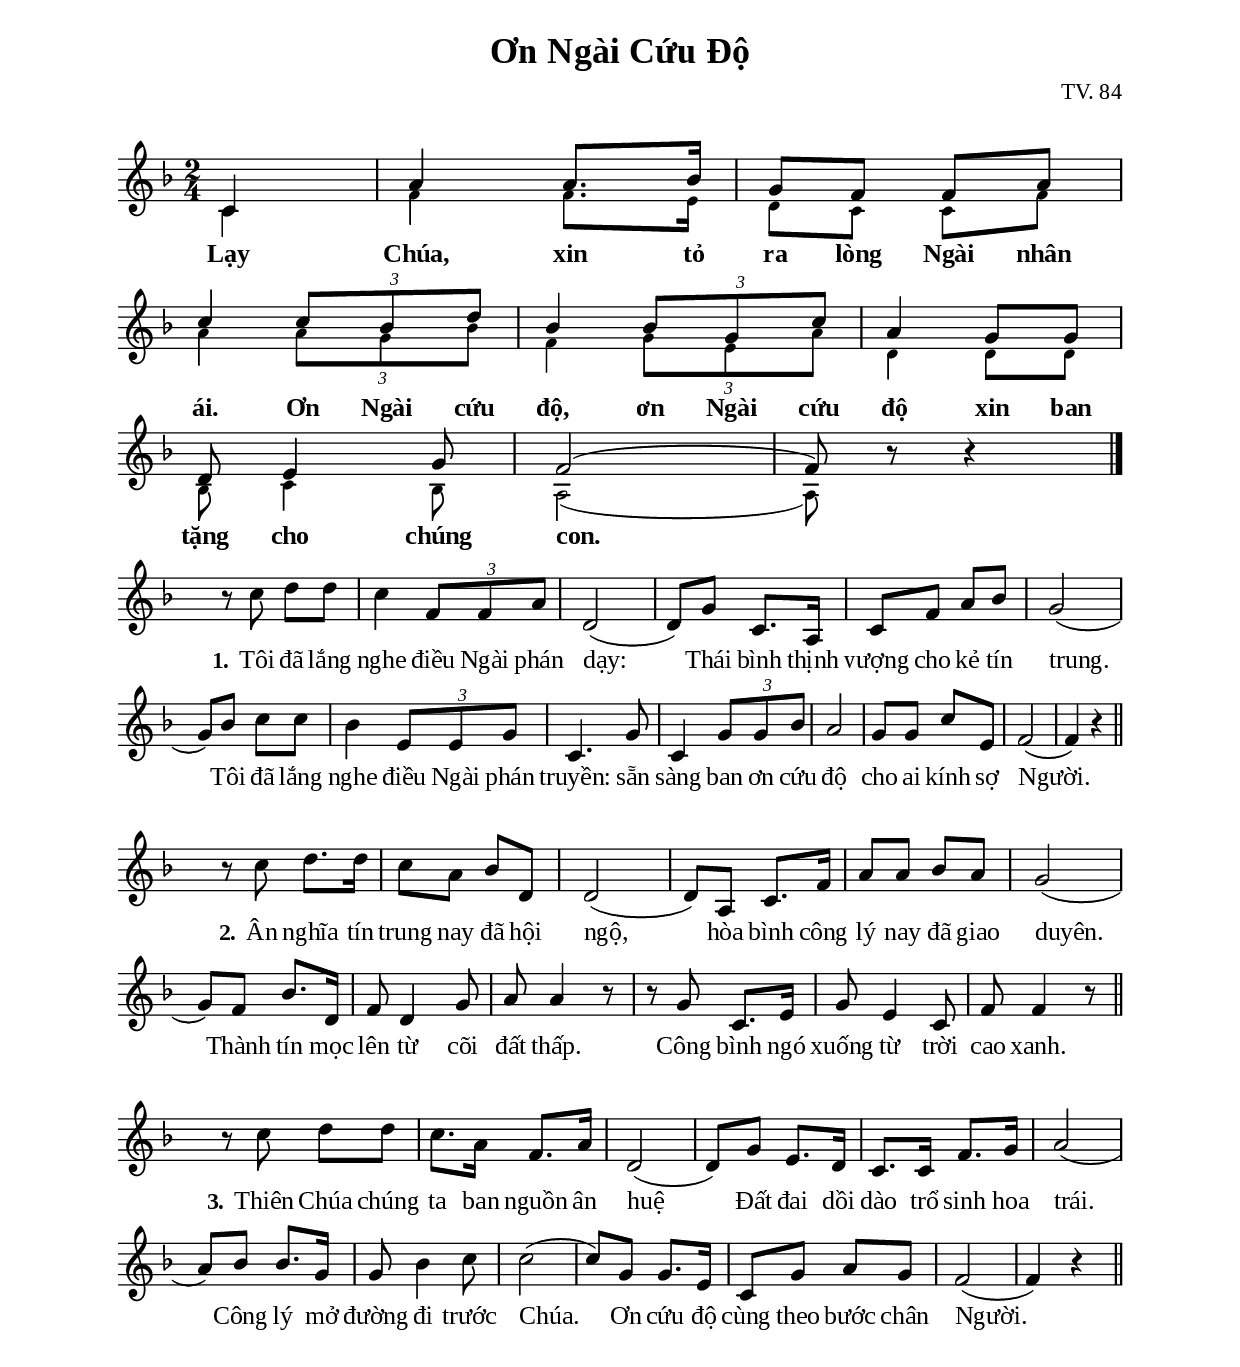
% Cài đặt chung
\version "2.20.0"
\include "english.ly"

\header {
  title = "Ơn Ngài Cứu Độ"
  composer = "TV. 84"
  arranger = " "
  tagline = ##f
}

global = {
  \key f \major
  \time 2/4
}

smallNote = #(define-music-function
  (parser location note)
  (ly:music?)
  #{
    \tweak font-size #-3
    #note
  #}
)

\paper {
  #(set-paper-size "a4")
  top-margin = 20\mm
  bottom-margin = 15\mm
  left-margin = 20\mm
  right-margin = 20\mm
  indent = #0
  #(define fonts
	 (make-pango-font-tree "Liberation Serif"
	 		       "Liberation Serif"
			       "Liberation Serif"
			       (/ 20 20)))
}

% Nhạc điệp khúc
nhacDiepKhucSop= \relative c' {
  \override Lyrics.LyricSpace.minimum-distance = #4.0
  \override Score.BarNumber.break-visibility = ##(#f #f #f)
  \partial 4 c4 |
  a' a8. bf16 |
  g8 f f a |
  c4 \tuplet 3/2 { c8 bf d } |
  bf4 \tuplet 3/2 { bf8 g c } |
  a4 g8 g |
  d e4 g8 |
  f2 ( |
  f8) r8 r4 \bar "|."
}

nhacDiepKhucBass= \relative c' {
  \override Lyrics.LyricSpace.minimum-distance = #4.0
  \override Score.BarNumber.break-visibility = ##(#f #f #f)
  \override NoteHead.font-size = #-2
  \partial 4 c4 |
  f f8. e16 |
  d8 c c f |
  a4 \tuplet 3/2 { a8 g bf } |
  f4 \tuplet 3/2 { g8 e a } |
  d,4 d8 d |
  bf c4 bf8 |
  a2 ( |
  a8) r8 r4
}

% Nhạc phiên khúc
nhacPhienKhucMot = \relative c'' {
  \override Score.BarNumber.break-visibility = ##(#f #f #f)
  r8 c d d |
  c4 \tuplet 3/2 { f,8 f a } |
  d,2 ( |
  d8) g c,8. a16 |
  c8 f a bf |
  g2 ( |
  g8) bf c c |
  bf4 \tuplet 3/2 { e,8 e g } |
  c,4. g'8 |
  c,4 \tuplet 3/2 { g'8 g bf } |
  a2 |
  g8 g c e, |
  f2 ( |
  f4) r \bar "||"
}

nhacPhienKhucHai = \relative c' {
  \override Score.BarNumber.break-visibility = ##(#f #f #f)
  r8 c' d8. d16 |
  c8 a bf d, |
  d2 ( |
  d8) a c8. f16 |
  a8 a bf a |
  g2 ( |
  g8) f bf8. d,16 |
  f8 d4 g8 |
  a8 a4 r8 |
  r g c,8. e16 |
  g8 e4 c8 |
  f f4 r8 \bar "||"
}

nhacPhienKhucBa = \relative c' {
  \override Score.BarNumber.break-visibility = ##(#f #f #f)
  r8 c' d d |
  c8. a16 f8. a16 |
  d,2 ( |
  d8) g e8. d16 |
  c8. c16 f8. g16 |
  a2 ( |
  a08) bf bf8. g16 |
  g8 bf4 c8 |
  c2 ( |
  c8) g g8. e16 |
  c8 g' a g |
  f2 ( |
  f4) r \bar "||"
}

% Lời điệp khúc
loiDiepKhuc = \lyricmode {
  \override Lyrics.LyricText.font-series = #'bold
  Lạy Chúa, xin tỏ ra lòng Ngài nhân ái.
  Ơn Ngài cứu độ, ơn Ngài cứu độ xin ban tặng cho chúng con.
}

% Lời phiên khúc
loiPhienKhucMot = \lyricmode {
  \set stanza = #"1."
  Tôi đã lắng nghe điều Ngài phán dạy:
  Thái bình thịnh vượng cho kẻ tín trung.
  Tôi đã lắng nghe điều Ngài phán truyền:
  sẵn sàng ban ơn cứu độ cho ai kính sợ Người.
}

loiPhienKhucHai = \lyricmode {
  \set stanza = #"2."
  Ân nghĩa tín trung nay đã hội ngộ,
  hòa bình công lý nay đã giao duyên.
  Thành tín mọc lên từ cõi đất thấp.
  Công bình ngó xuống từ trời cao xanh.
}

loiPhienKhucBa = \lyricmode {
  \set stanza = #"3."
  Thiên Chúa chúng ta ban nguồn ân huệ
  Đất đai dồi dào trổ sinh hoa trái.
  Công lý mở đường đi trước Chúa.
  Ơn cứu độ cùng theo bước chân Người.
}


% Dàn trang
\score {
  \new ChoirStaff <<
    \new Staff = chorus \with {
        \consists "Merge_rests_engraver"
      }
      <<
      \new Voice = "sopranos" {
        \voiceOne \global \stemUp \nhacDiepKhucSop
      }
      \new Voice = "basses" {
        \voiceTwo \global \stemDown \nhacDiepKhucBass
      }
    >>
    \new Lyrics = basses
    \context Lyrics = basses \lyricsto sopranos \loiDiepKhuc
  >>
}

\score {
  \new ChoirStaff <<
    \new Staff = verses <<
      \override Staff.TimeSignature.transparent = ##t
      \new Voice = "verse" {
        \global \stemNeutral \nhacPhienKhucMot
      }
    >>
    \new Lyrics \lyricsto verse \loiPhienKhucMot
  >>
}

\score {
  \new ChoirStaff <<
    \new Staff = verses <<
      \override Staff.TimeSignature.transparent = ##t
      \new Voice = "verse" {
        \global \stemNeutral \nhacPhienKhucHai
      }
    >>
    \new Lyrics \lyricsto verse \loiPhienKhucHai
  >>
}

\score {
  \new ChoirStaff <<
    \new Staff = verses <<
      \override Staff.TimeSignature.transparent = ##t
      \new Voice = "verse" {
        \global \stemNeutral \nhacPhienKhucBa
      }
    >>
    \new Lyrics \lyricsto verse \loiPhienKhucBa
  >>
}
